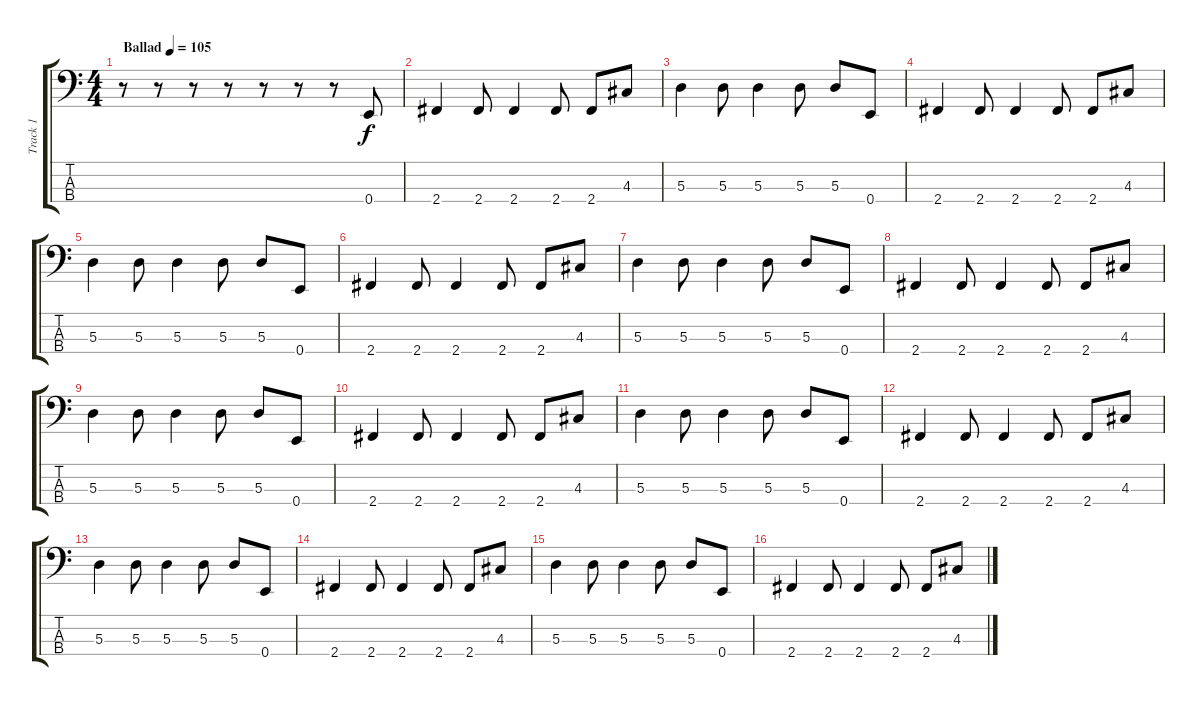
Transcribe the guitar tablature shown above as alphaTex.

\track ("Track 1" "Track 1") {instrument electricbassfinger}
\staff {score tabs}
\tuning (G2 D2 A1 E1) {hide}
\ts (4 4)
\tempo (105 "Ballad")
\clef f4
\ks c
r.8{dy f instrument electricbassfinger} r.8 r.8 r.8 r.8 r.8 r.8 0.4.8 |
2.4.4 2.4.8 2.4.4 2.4.8 2.4.8 4.3.8 |
5.3.4 5.3.8 5.3.4 5.3.8 5.3.8 0.4.8 |
2.4.4 2.4.8 2.4.4 2.4.8 2.4.8 4.3.8 |
5.3.4 5.3.8 5.3.4 5.3.8 5.3.8 0.4.8 |
2.4.4 2.4.8 2.4.4 2.4.8 2.4.8 4.3.8 |
5.3.4 5.3.8 5.3.4 5.3.8 5.3.8 0.4.8 |
2.4.4 2.4.8 2.4.4 2.4.8 2.4.8 4.3.8 |
5.3.4 5.3.8 5.3.4 5.3.8 5.3.8 0.4.8 |
2.4.4 2.4.8 2.4.4 2.4.8 2.4.8 4.3.8 |
5.3.4 5.3.8 5.3.4 5.3.8 5.3.8 0.4.8 |
2.4.4 2.4.8 2.4.4 2.4.8 2.4.8 4.3.8 |
5.3.4 5.3.8 5.3.4 5.3.8 5.3.8 0.4.8 |
2.4.4 2.4.8 2.4.4 2.4.8 2.4.8 4.3.8 |
5.3.4 5.3.8 5.3.4 5.3.8 5.3.8 0.4.8 |
2.4.4 2.4.8 2.4.4 2.4.8 2.4.8 4.3.8
